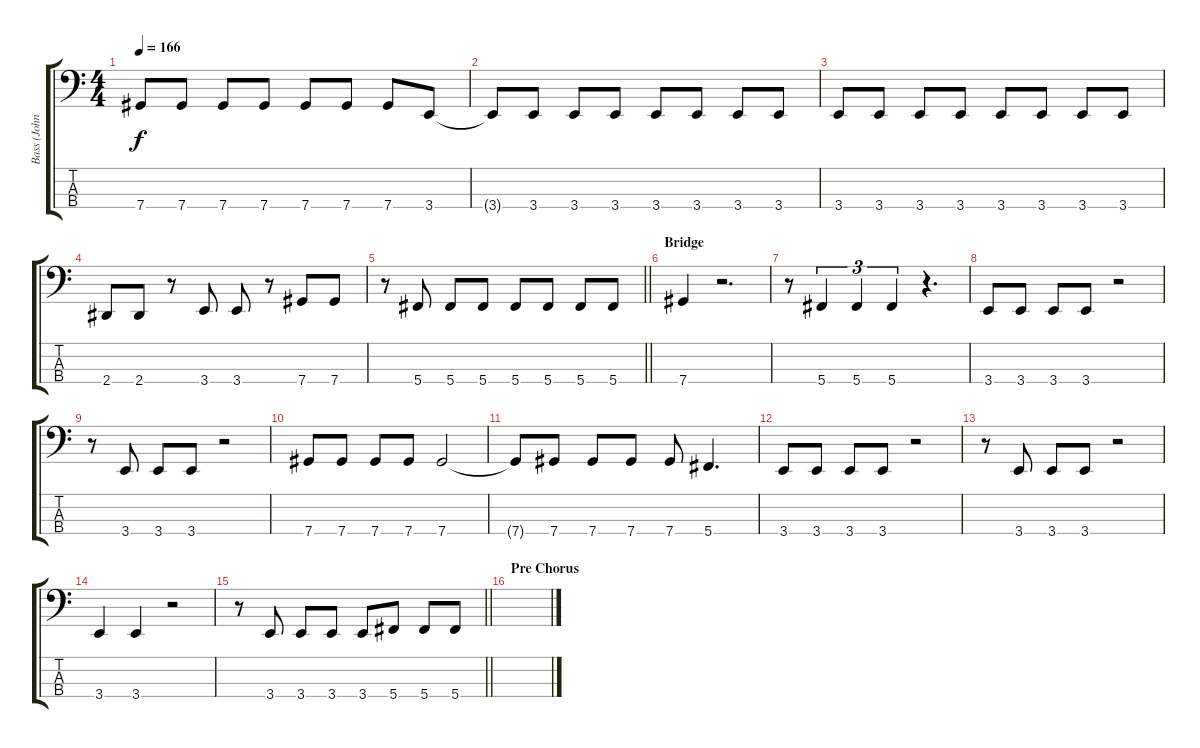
\track ("Bass (John)" "Bass (John") {instrument electricbassfinger}
\staff {score tabs}
\tuning (Gb2 Db2 Ab1 Db1) {hide}
\ts (4 4)
\tempo 166
\clef f4
\ks c
7.4.8{dy f} 7.4.8 7.4.8 7.4.8 7.4.8 7.4.8 7.4.8 3.4.8 |
3.4{t}.8 3.4.8 3.4.8 3.4.8 3.4.8 3.4.8 3.4.8 3.4.8 |
3.4.8 3.4.8 3.4.8 3.4.8 3.4.8 3.4.8 3.4.8 3.4.8 |
2.4.8 2.4.8 r.8 3.4.8 3.4.8 r.8 7.4.8 7.4.8 |
\barLineRight lightlight
r.8 5.4.8 5.4.8 5.4.8 5.4.8 5.4.8 5.4.8 5.4.8 |
\section ("" "Bridge")
7.4.4 r.2{d} |
r.8 5.4.4{tu (3 2)} 5.4.4{tu (3 2)} 5.4.4{tu (3 2)} r.4{d} |
3.4.8 3.4.8 3.4.8 3.4.8 r.2 |
r.8 3.4.8 3.4.8 3.4.8 r.2 |
7.4.8 7.4.8 7.4.8 7.4.8 7.4.2 |
7.4{t}.8 7.4.8 7.4.8 7.4.8 7.4.8 5.4.4{d} |
3.4.8 3.4.8 3.4.8 3.4.8 r.2 |
r.8 3.4.8 3.4.8 3.4.8 r.2 |
3.4.4 3.4.4 r.2 |
\barLineRight lightlight
r.8 3.4.8 3.4.8 3.4.8 3.4.8 5.4.8 5.4.8 5.4.8 |
\section ("" "Pre Chorus")
